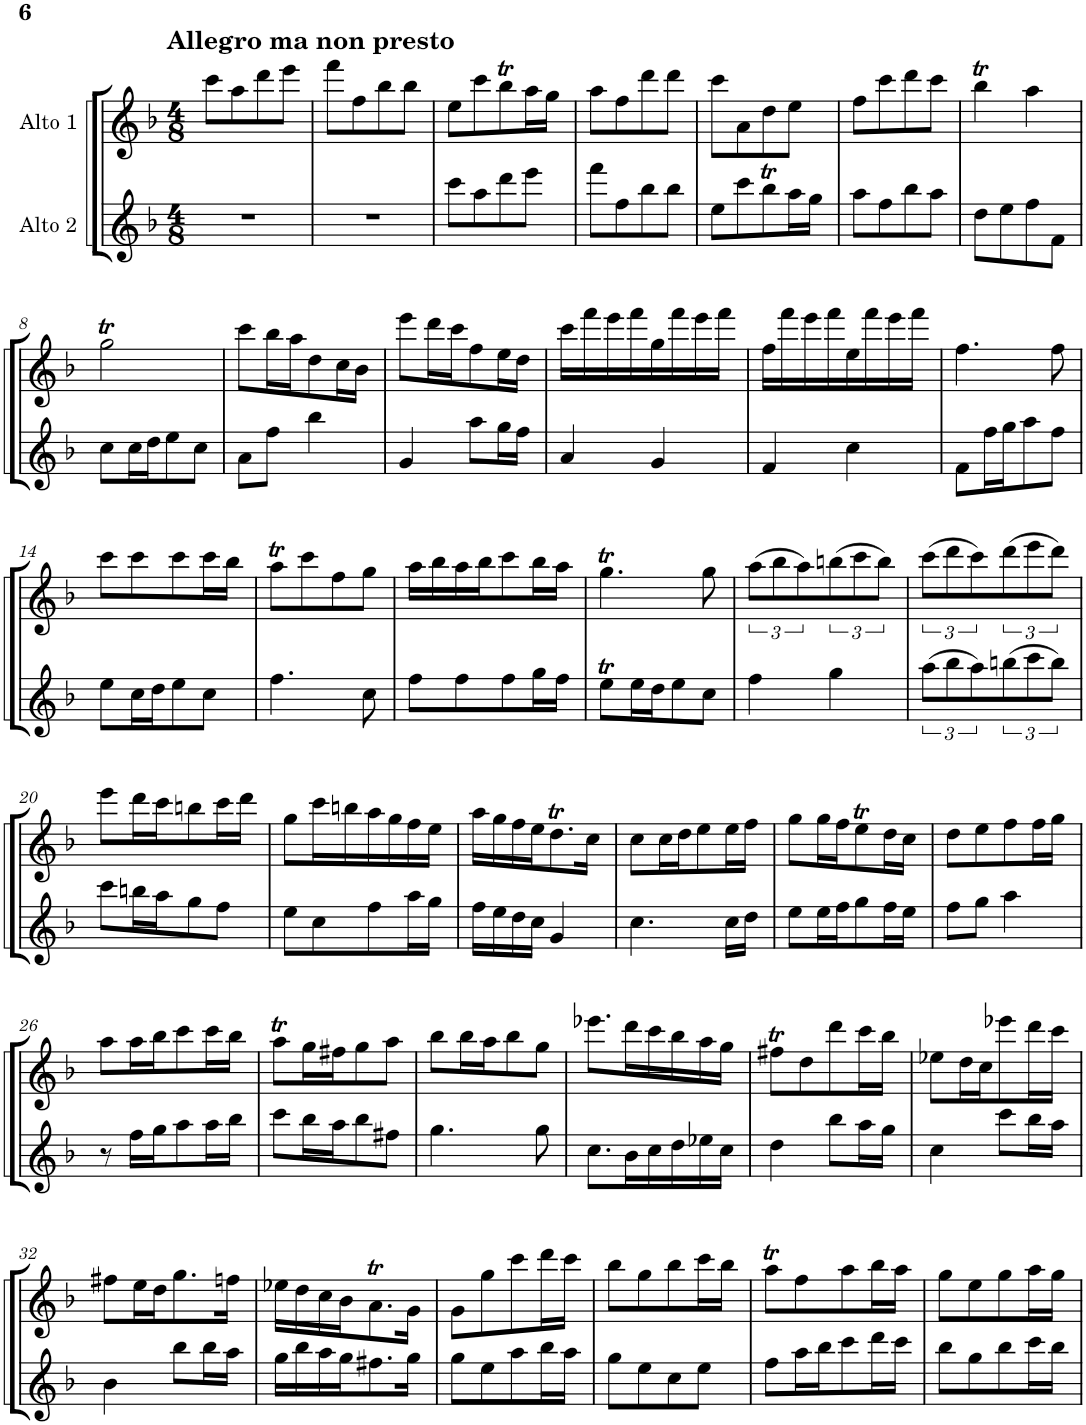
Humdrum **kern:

**kern	**kern
*part2	*part1
*staff2	*staff1
*I"Alto 2	*I"Alto 1
!!LO:PB:g=z
*clefG2	*clefG2
*k[b-]	*k[b-]
*M4/8	*M4/8
=1	=1
!	!LO:TX:a:B:t=Allegro ma non presto
2r	8ccc\L
.	8aa\
.	8ddd\
.	8eee\J
=2	=2
2r	8fff\L
.	8ff\
.	8bb-\
.	8bb-\J
=3	=3
8ccc\L	8ee\L
8aa\	8ccc\
8ddd\	8bb-T\
8eee\J	16aa\L
.	16gg\JJ
=4	=4
8fff\L	8aa\L
8ff\	8ff\
8bb-\	8ddd\
8bb-\J	8ddd\J
=5	=5
8ee\L	8ccc\L
8ccc\	8a\
8bb-T\	8dd\
16aa\L	8ee\J
16gg\JJ	.
=6	=6
8aa\L	8ff\L
8ff\	8ccc\
8bb-\	8ddd\
8aa\J	8ccc\J
=7	=7
8dd\L	4bb-T\
8ee\	.
8ff\	4aa\
8f\J	.
!!LO:LB:g=z
=8	=8
8cc\L	2ggT\
16cc\L	.
16dd\J	.
8ee\	.
8cc\J	.
=9	=9
8a\L	8ccc\L
8ff\J	16bb-\L
.	16aa\J
4bb-\	8dd\
.	16cc\L
.	16b-\JJ
=10	=10
4g/	8eee\L
.	16ddd\L
.	16ccc\J
8aa\L	8ff\
16gg\L	16ee\L
16ff\JJ	16dd\JJ
=11	=11
4a/	16ccc\LL
.	16fff\
.	16eee\
.	16fff\
4g/	16gg\
.	16fff\
.	16eee\
.	16fff\JJ
=12	=12
4f/	16ff\LL
.	16fff\
.	16eee\
.	16fff\
4cc\	16ee\
.	16fff\
.	16eee\
.	16fff\JJ
=13	=13
8f\L	4.ff\
16ff\L	.
16gg\J	.
8aa\	.
8ff\J	8ff\
!!LO:LB:g=z
=14	=14
8ee\L	8ccc\L
16cc\L	8ccc\
16dd\J	.
8ee\	8ccc\
8cc\J	16ccc\L
.	16bb-\JJ
=15	=15
4.ff\	8aat\L
.	8ccc\
.	8ff\
8cc\	8gg\J
=16	=16
8ff\L	16aa\LL
.	16bb-\
8ff\	16aa\
.	16bb-\J
8ff\	8ccc\
16gg\L	16bb-\L
16ff\JJ	16aa\JJ
=17	=17
8eet\L	4.ggT\
16ee\L	.
16dd\J	.
8ee\	.
8cc\J	8gg\
=18	=18
4ff\	(12aa\L
.	12bb-\
.	12aa\)
4gg\	(12bbn\
.	12ccc\
.	12bb\J)
=19	=19
(12aa\L	(12ccc\L
12bb-\	12ddd\
12aa\)	12ccc\)
(12bbn\	(12ddd\
12ccc\	12eee\
12bb\J)	12ddd\J)
!!LO:LB:g=z
=20	=20
8ccc\L	8eee\L
16bbn\L	16ddd\L
16aa\J	16ccc\J
8gg\	8bbn\
8ff\J	16ccc\L
.	16ddd\JJ
=21	=21
8ee\L	8gg\L
8cc\	16ccc\L
.	16bbn\
8ff\	16aa\
.	16gg\
16aa\L	16ff\
16gg\JJ	16ee\JJ
=22	=22
16ff\LL	16aa\LL
16ee\	16gg\
16dd\	16ff\
16cc\JJ	16ee\J
4g/	8.ddT\
.	16cc\Jk
=23	=23
4.cc\	8cc\L
.	16cc\L
.	16dd\J
.	8ee\
16cc\LL	16ee\L
16dd\JJ	16ff\JJ
=24	=24
8ee\L	8gg\L
16ee\L	16gg\L
16ff\J	16ff\J
8gg\	8eet\
16ff\L	16dd\L
16ee\JJ	16cc\JJ
=25	=25
8ff\L	8dd\L
8gg\J	8ee\
4aa\	8ff\
.	16ff\L
.	16gg\JJ
!!LO:LB:g=z
=26	=26
8r	8aa\L
16ff\LL	16aa\L
16gg\J	16bb-\J
8aa\	8ccc\
16aa\L	16ccc\L
16bb-\JJ	16bb-\JJ
=27	=27
8ccc\L	8aat\L
16bb-\L	16gg\L
16aa\J	16ff#X\J
8bb-\	8gg\
8ff#X\J	8aa\J
=28	=28
4.gg\	8bb-\L
.	16bb-\L
.	16aa\J
.	8bb-\
8gg\	8gg\J
=29	=29
8.cc\L	8.eee-X\L
16b-\L	16ddd\L
16cc\	16ccc\
16dd\	16bb-\
16ee-X\	16aa\
16cc\JJ	16gg\JJ
=30	=30
4dd\	8ff#Xt\L
.	8dd\
8bb-\L	8ddd\
16aa\L	16ccc\L
16gg\JJ	16bb-\JJ
=31	=31
4cc\	8ee-X\L
.	16dd\L
.	16cc\J
8ccc\L	8eee-X\
16bb-\L	16ddd\L
16aa\JJ	16ccc\JJ
!!LO:LB:g=z
=32	=32
4b-\	8ff#X\L
.	16ee\L
.	16dd\J
8bb-\L	8.gg\
16bb-\L	.
16aa\JJ	16ffn\Jk
=33	=33
16gg\LL	16ee-X\LL
16bb-\	16dd\
16aa\	16cc\
16gg\J	16b-\J
8.ff#X\	8.at\
16gg\Jk	16g\Jk
=34	=34
8gg\L	8g\L
8ee\	8gg\
8aa\	8ccc\
16bb-\L	16ddd\L
16aa\JJ	16ccc\JJ
=35	=35
8gg\L	8bb-\L
8ee\	8gg\
8cc\	8bb-\
8ee\J	16ccc\L
.	16bb-\JJ
=36	=36
8ff\L	8aat\L
16aa\L	8ff\
16bb-\J	.
8ccc\	8aa\
16ddd\L	16bb-\L
16ccc\JJ	16aa\JJ
=37	=37
8bb-\L	8gg\L
8gg\	8ee\
8bb-\	8gg\
16ccc\L	16aa\L
16bb-\JJ	16gg\JJ
=	=
*-	*-
